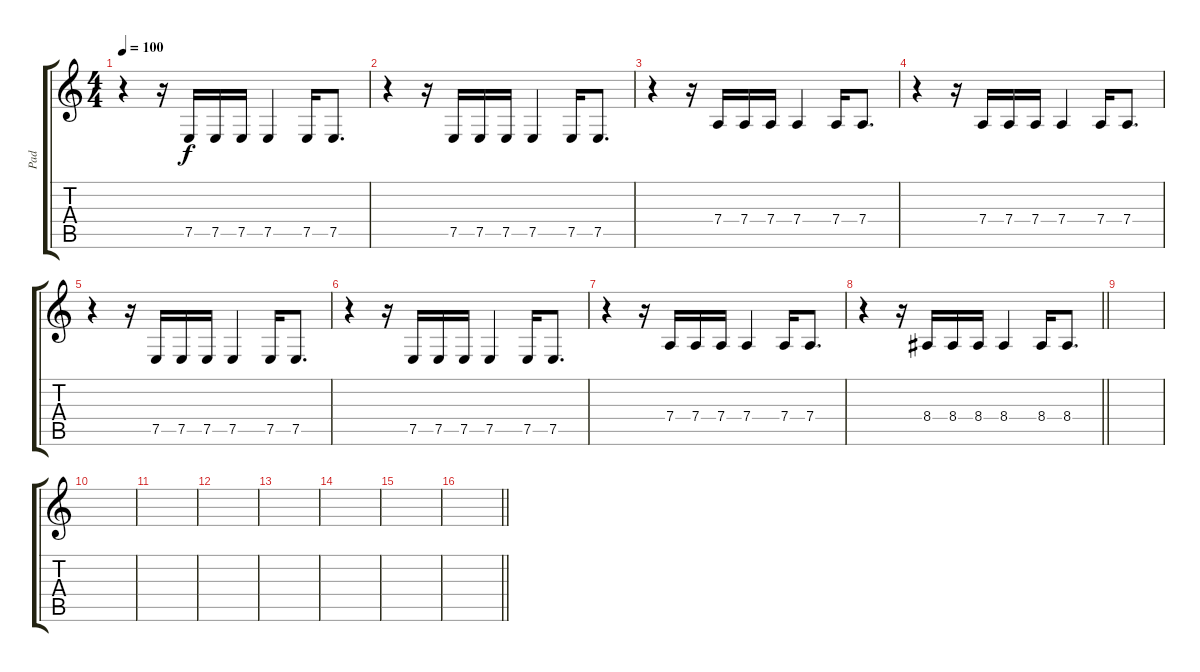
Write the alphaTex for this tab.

\track ("Pad" "Pad") {instrument pad7halo}
\staff {score tabs}
\tuning (E4 B3 G3 D3 A2 E2) {hide}
\ts (4 4)
\tempo 100
\clef g2
\ks c
r.4{dy f} r.16 7.5.16 7.5.16 7.5.16 7.5.4 7.5.16 7.5.8{d} |
r.4 r.16 7.5.16 7.5.16 7.5.16 7.5.4 7.5.16 7.5.8{d} |
r.4 r.16 7.4.16 7.4.16 7.4.16 7.4.4 7.4.16 7.4.8{d} |
r.4 r.16 7.4.16 7.4.16 7.4.16 7.4.4 7.4.16 7.4.8{d} |
r.4 r.16 7.5.16 7.5.16 7.5.16 7.5.4 7.5.16 7.5.8{d} |
r.4 r.16 7.5.16 7.5.16 7.5.16 7.5.4 7.5.16 7.5.8{d} |
r.4 r.16 7.4.16 7.4.16 7.4.16 7.4.4 7.4.16 7.4.8{d} |
\barLineRight lightlight
r.4 r.16 8.4.16 8.4.16 8.4.16 8.4.4 8.4.16 8.4.8{d} |
|
|
|
|
|
|
|
\barLineRight lightlight
